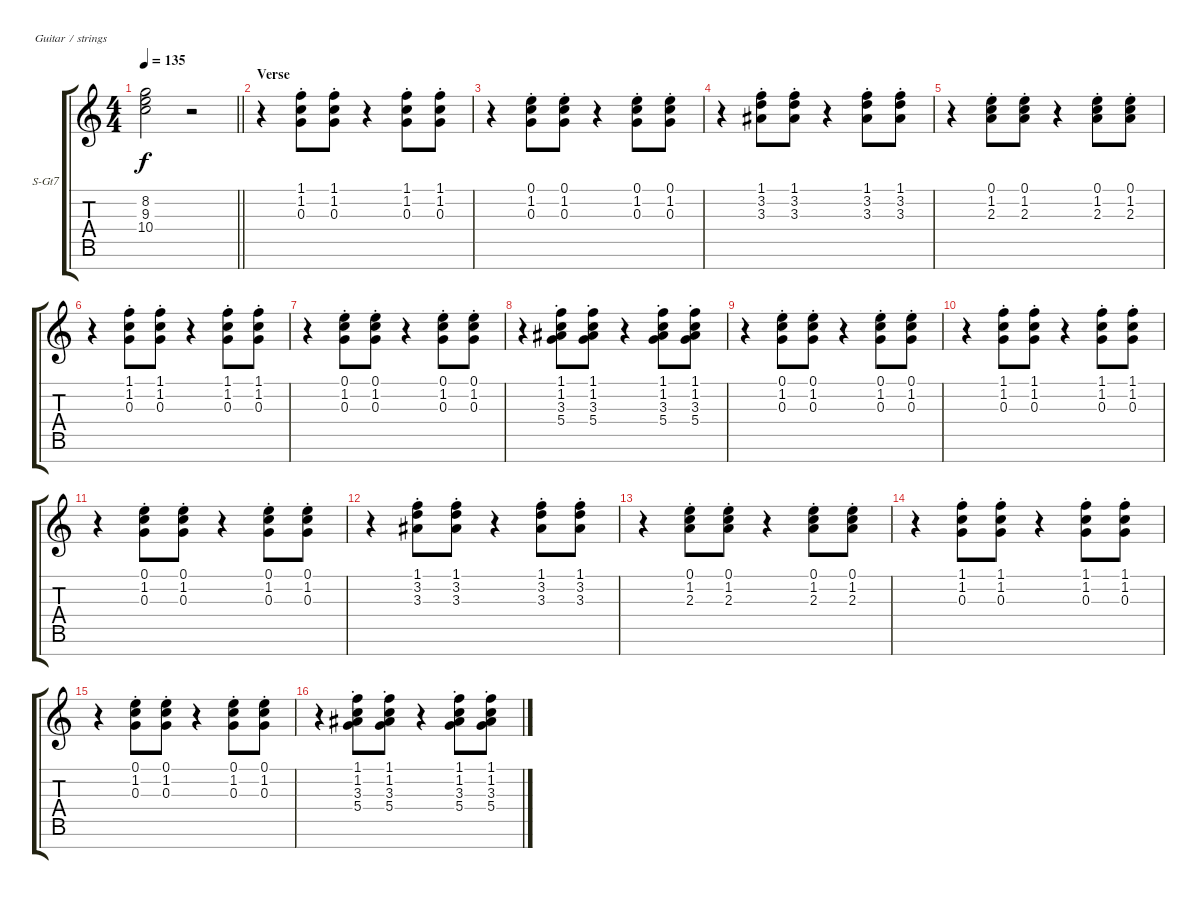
\bracketExtendMode groupsimilarinstruments
\firstSystemTrackNameOrientation horizontal
\otherSystemsTrackNameOrientation horizontal
\track ("Synth" "S-Gt7") {instrument pad1newage}
\staff {score tabs}
\tuning (E4 B3 G3 D3 A2 E2 B1)
\displaytranspose 12
\ts (4 4)
\tempo 135
\clef g2
\barLineRight lightlight
\ks c
(8.2 9.3 10.4).2{dy f} r.2 |
\section ("" "Verse")
r.4 (1.1{st} 1.2{st} 0.3{st}).8 (1.1{st} 1.2{st} 0.3{st}).8 r.4 (1.1{st} 1.2{st} 0.3{st}).8 (1.1{st} 1.2{st} 0.3{st}).8 |
r.4 (0.1{st} 1.2{st} 0.3{st}).8 (0.1{st} 1.2{st} 0.3{st}).8 r.4 (0.1{st} 1.2{st} 0.3{st}).8 (0.1{st} 1.2{st} 0.3{st}).8 |
r.4 (1.1{st} 3.2{st} 3.3{st}).8 (1.1{st} 3.2{st} 3.3{st}).8 r.4 (1.1{st} 3.2{st} 3.3{st}).8 (1.1{st} 3.2{st} 3.3{st}).8 |
r.4 (0.1{st} 1.2{st} 2.3{st}).8 (0.1{st} 1.2{st} 2.3{st}).8 r.4 (0.1{st} 1.2{st} 2.3{st}).8 (0.1{st} 1.2{st} 2.3{st}).8 |
r.4 (1.1{st} 1.2{st} 0.3{st}).8 (1.1{st} 1.2{st} 0.3{st}).8 r.4 (1.1{st} 1.2{st} 0.3{st}).8 (1.1{st} 1.2{st} 0.3{st}).8 |
r.4 (0.1{st} 1.2{st} 0.3{st}).8 (0.1{st} 1.2{st} 0.3{st}).8 r.4 (0.1{st} 1.2{st} 0.3{st}).8 (0.1{st} 1.2{st} 0.3{st}).8 |
r.4 (1.1{st} 1.2{st} 3.3{st} 5.4{st}).8 (1.1{st} 1.2{st} 3.3{st} 5.4{st}).8 r.4 (1.1{st} 1.2{st} 3.3{st} 5.4{st}).8 (1.1{st} 1.2{st} 3.3{st} 5.4{st}).8 |
r.4 (0.1{st} 1.2{st} 0.3{st}).8 (0.1{st} 1.2{st} 0.3{st}).8 r.4 (0.1{st} 1.2{st} 0.3{st}).8 (0.1{st} 1.2{st} 0.3{st}).8 |
r.4 (1.1{st} 1.2{st} 0.3{st}).8 (1.1{st} 1.2{st} 0.3{st}).8 r.4 (1.1{st} 1.2{st} 0.3{st}).8 (1.1{st} 1.2{st} 0.3{st}).8 |
r.4 (0.1{st} 1.2{st} 0.3{st}).8 (0.1{st} 1.2{st} 0.3{st}).8 r.4 (0.1{st} 1.2{st} 0.3{st}).8 (0.1{st} 1.2{st} 0.3{st}).8 |
r.4 (1.1{st} 3.2{st} 3.3{st}).8 (1.1{st} 3.2{st} 3.3{st}).8 r.4 (1.1{st} 3.2{st} 3.3{st}).8 (1.1{st} 3.2{st} 3.3{st}).8 |
r.4 (0.1{st} 1.2{st} 2.3{st}).8 (0.1{st} 1.2{st} 2.3{st}).8 r.4 (0.1{st} 1.2{st} 2.3{st}).8 (0.1{st} 1.2{st} 2.3{st}).8 |
r.4 (1.1{st} 1.2{st} 0.3{st}).8 (1.1{st} 1.2{st} 0.3{st}).8 r.4 (1.1{st} 1.2{st} 0.3{st}).8 (1.1{st} 1.2{st} 0.3{st}).8 |
r.4 (0.1{st} 1.2{st} 0.3{st}).8 (0.1{st} 1.2{st} 0.3{st}).8 r.4 (0.1{st} 1.2{st} 0.3{st}).8 (0.1{st} 1.2{st} 0.3{st}).8 |
r.4 (1.1{st} 1.2{st} 3.3{st} 5.4{st}).8 (1.1{st} 1.2{st} 3.3{st} 5.4{st}).8 r.4 (1.1{st} 1.2{st} 3.3{st} 5.4{st}).8 (1.1{st} 1.2{st} 3.3{st} 5.4{st}).8
